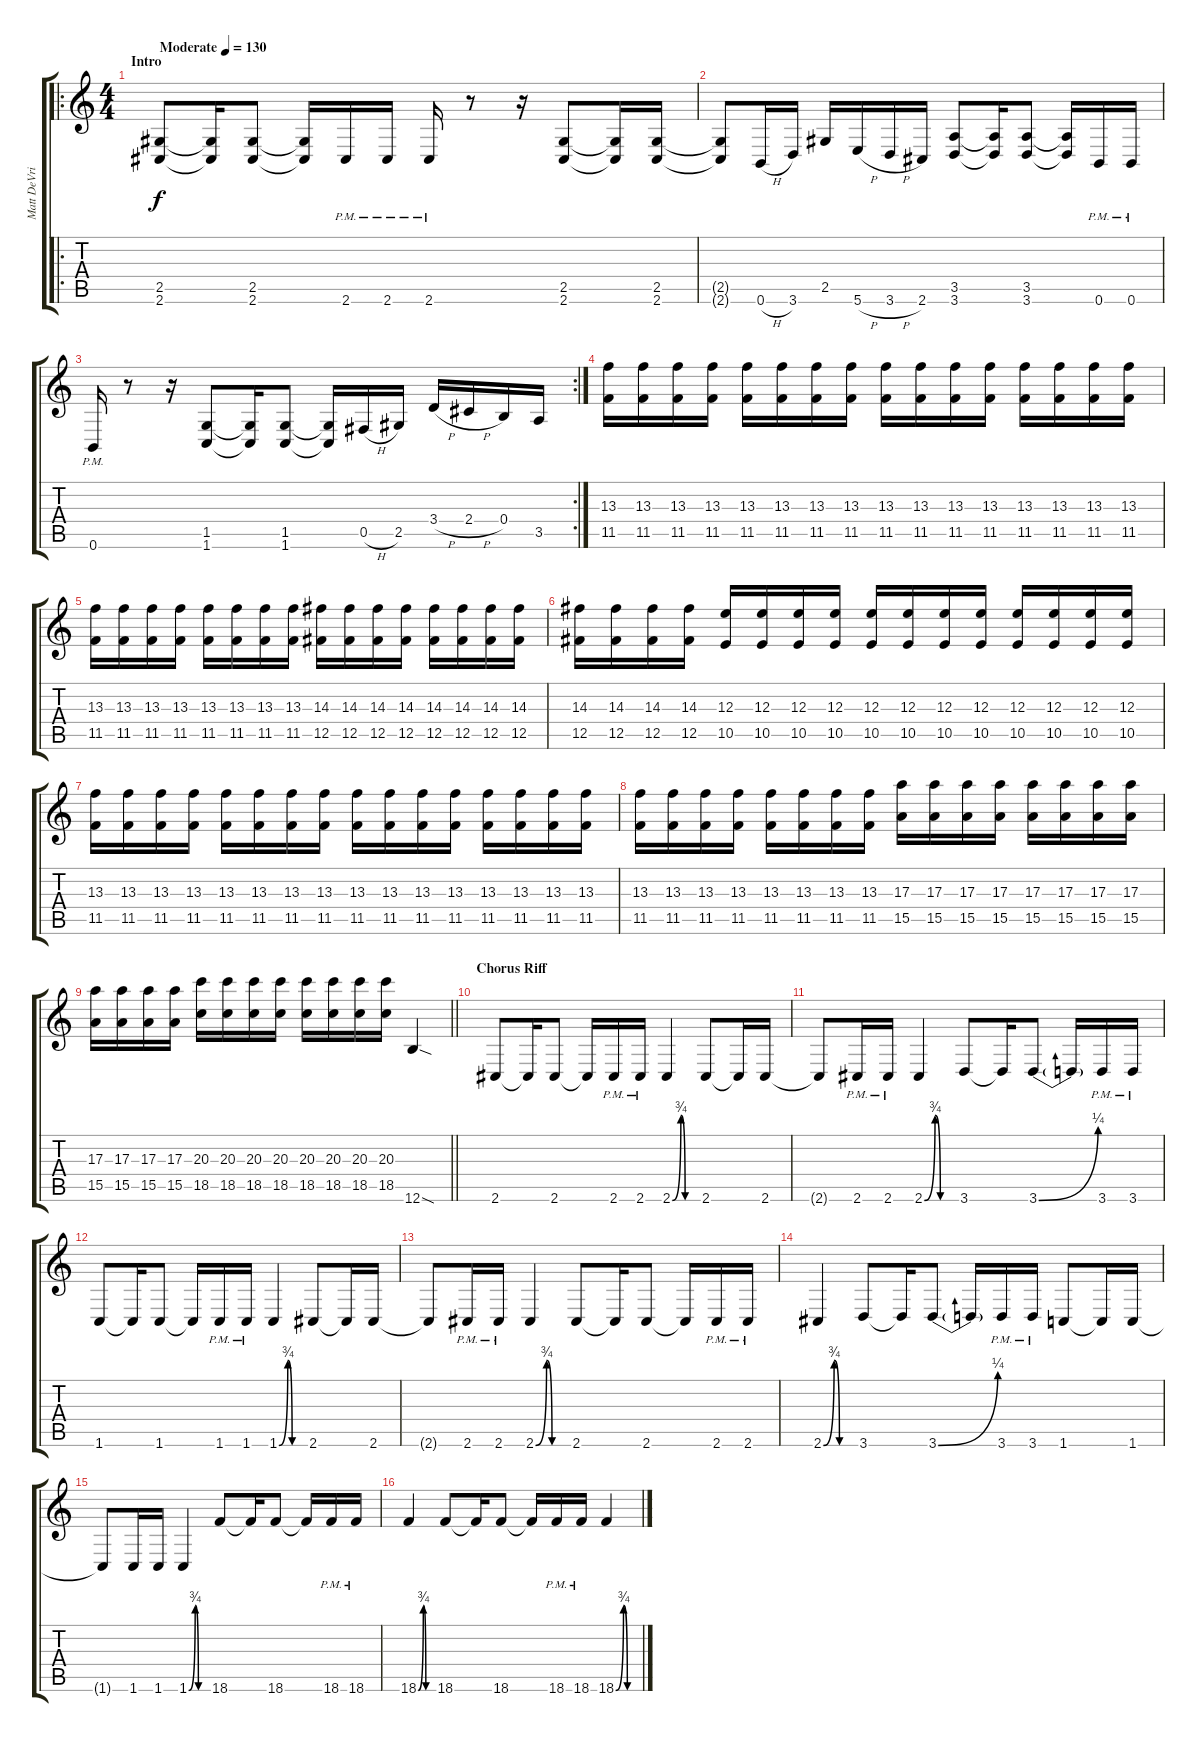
\track ("Matt DeVries" "Matt DeVri") {instrument overdrivenguitar}
\staff {score tabs}
\tuning (Db4 Ab3 E3 B2 Gb2 B1) {hide}
\ro
\ts (4 4)
\section ("" "Intro")
\tempo (130 "Moderate")
\clef g2
\ks c
(2.5 2.6).8{dy f instrument overdrivenguitar} (2.5{t} 2.6{t}).16 (2.5 2.6).8 (2.5{t} 2.6{t}).16 2.6{pm}.16 2.6{pm}.16 2.6{pm}.16 r.8 r.16 (2.5 2.6).8 (2.5{t} 2.6{t}).16 (2.5 2.6).16 |
(2.5{t} 2.6{t}).8 0.6{h}.16 3.6.16 2.5.16 5.6{h}.16 3.6{h}.16 2.6.16 (3.5 3.6).8 (3.5{t} 3.6{t}).16 (3.5 3.6).8 (3.5{t} 3.6{t}).16 0.6{pm}.16 0.6{pm}.16 |
\rc 2
0.6{pm}.16 r.8 r.16 (1.5 1.6).8 (1.5{t} 1.6{t}).16 (1.5 1.6).8 (1.5{t} 1.6{t}).16 0.5{h}.16 2.5.16 3.4{h}.16 2.4{h}.16 0.4.16 3.5.16 |
(13.3 11.5).16{balance 8} (13.3 11.5).16 (13.3 11.5).16 (13.3 11.5).16 (13.3 11.5).16 (13.3 11.5).16 (13.3 11.5).16 (13.3 11.5).16 (13.3 11.5).16 (13.3 11.5).16 (13.3 11.5).16 (13.3 11.5).16 (13.3 11.5).16 (13.3 11.5).16 (13.3 11.5).16 (13.3 11.5).16 |
(13.3 11.5).16 (13.3 11.5).16 (13.3 11.5).16 (13.3 11.5).16 (13.3 11.5).16 (13.3 11.5).16 (13.3 11.5).16 (13.3 11.5).16 (14.3 12.5).16 (14.3 12.5).16 (14.3 12.5).16 (14.3 12.5).16 (14.3 12.5).16 (14.3 12.5).16 (14.3 12.5).16 (14.3 12.5).16 |
(14.3 12.5).16 (14.3 12.5).16 (14.3 12.5).16 (14.3 12.5).16 (12.3 10.5).16 (12.3 10.5).16 (12.3 10.5).16 (12.3 10.5).16 (12.3 10.5).16 (12.3 10.5).16 (12.3 10.5).16 (12.3 10.5).16 (12.3 10.5).16 (12.3 10.5).16 (12.3 10.5).16 (12.3 10.5).16 |
(13.3 11.5).16 (13.3 11.5).16 (13.3 11.5).16 (13.3 11.5).16 (13.3 11.5).16 (13.3 11.5).16 (13.3 11.5).16 (13.3 11.5).16 (13.3 11.5).16 (13.3 11.5).16 (13.3 11.5).16 (13.3 11.5).16 (13.3 11.5).16 (13.3 11.5).16 (13.3 11.5).16 (13.3 11.5).16 |
(13.3 11.5).16 (13.3 11.5).16 (13.3 11.5).16 (13.3 11.5).16 (13.3 11.5).16 (13.3 11.5).16 (13.3 11.5).16 (13.3 11.5).16 (17.3 15.5).16 (17.3 15.5).16 (17.3 15.5).16 (17.3 15.5).16 (17.3 15.5).16 (17.3 15.5).16 (17.3 15.5).16 (17.3 15.5).16 |
\barLineRight lightlight
(17.3 15.5).16 (17.3 15.5).16 (17.3 15.5).16 (17.3 15.5).16 (20.3 18.5).16 (20.3 18.5).16 (20.3 18.5).16 (20.3 18.5).16 (20.3 18.5).16 (20.3 18.5).16 (20.3 18.5).16 (20.3 18.5).16 12.6{sod}.4{balance 14} |
\section ("" "Chorus Riff")
2.6.8 2.6{t}.16 2.6.8 2.6{t}.16 2.6{pm}.16 2.6{pm}.16 2.6{be (custom 0 0 20 3 30 0 60 0)}.4 2.6.8 2.6{t}.16 2.6.16 |
2.6{t}.8 2.6{pm}.16 2.6{pm}.16 2.6{be (custom 0 0 20 3 30 0 60 0)}.4 3.6.8 3.6{t}.16 3.6{be (bend 0 0 60 1)}.8 3.6{t}.16 3.6{pm}.16 3.6{pm}.16 |
1.6.8 1.6{t}.16 1.6.8 1.6{t}.16 1.6{pm}.16 1.6{pm}.16 1.6{be (custom 0 0 20 3 30 0 60 0)}.4 2.6.8 2.6{t}.16 2.6.16 |
2.6{t}.8 2.6{pm}.16 2.6{pm}.16 2.6{be (custom 0 0 20 3 30 0 60 0)}.4 2.6.8 2.6{t}.16 2.6.8 2.6{t}.16 2.6{pm}.16 2.6{pm}.16 |
2.6{be (custom 0 0 20 3 30 0 60 0)}.4 3.6.8 3.6{t}.16 3.6{be (bend 0 0 60 1)}.8 3.6{t}.16 3.6{pm}.16 3.6{pm}.16 1.6.8 1.6{t}.16 1.6.16 |
1.6{t}.8 1.6.16 1.6.16 1.6{be (custom 0 0 20 3 30 0 60 0)}.4 18.6.8 18.6{t}.16 18.6.8 18.6{t}.16 18.6{pm}.16 18.6{pm}.16 |
18.6{be (custom 0 0 20 3 30 0 60 0)}.4 18.6.8 18.6{t}.16 18.6.8 18.6{t}.16 18.6{pm}.16 18.6{pm}.16 18.6{be (custom 0 0 20 3 30 0 60 0)}.4
